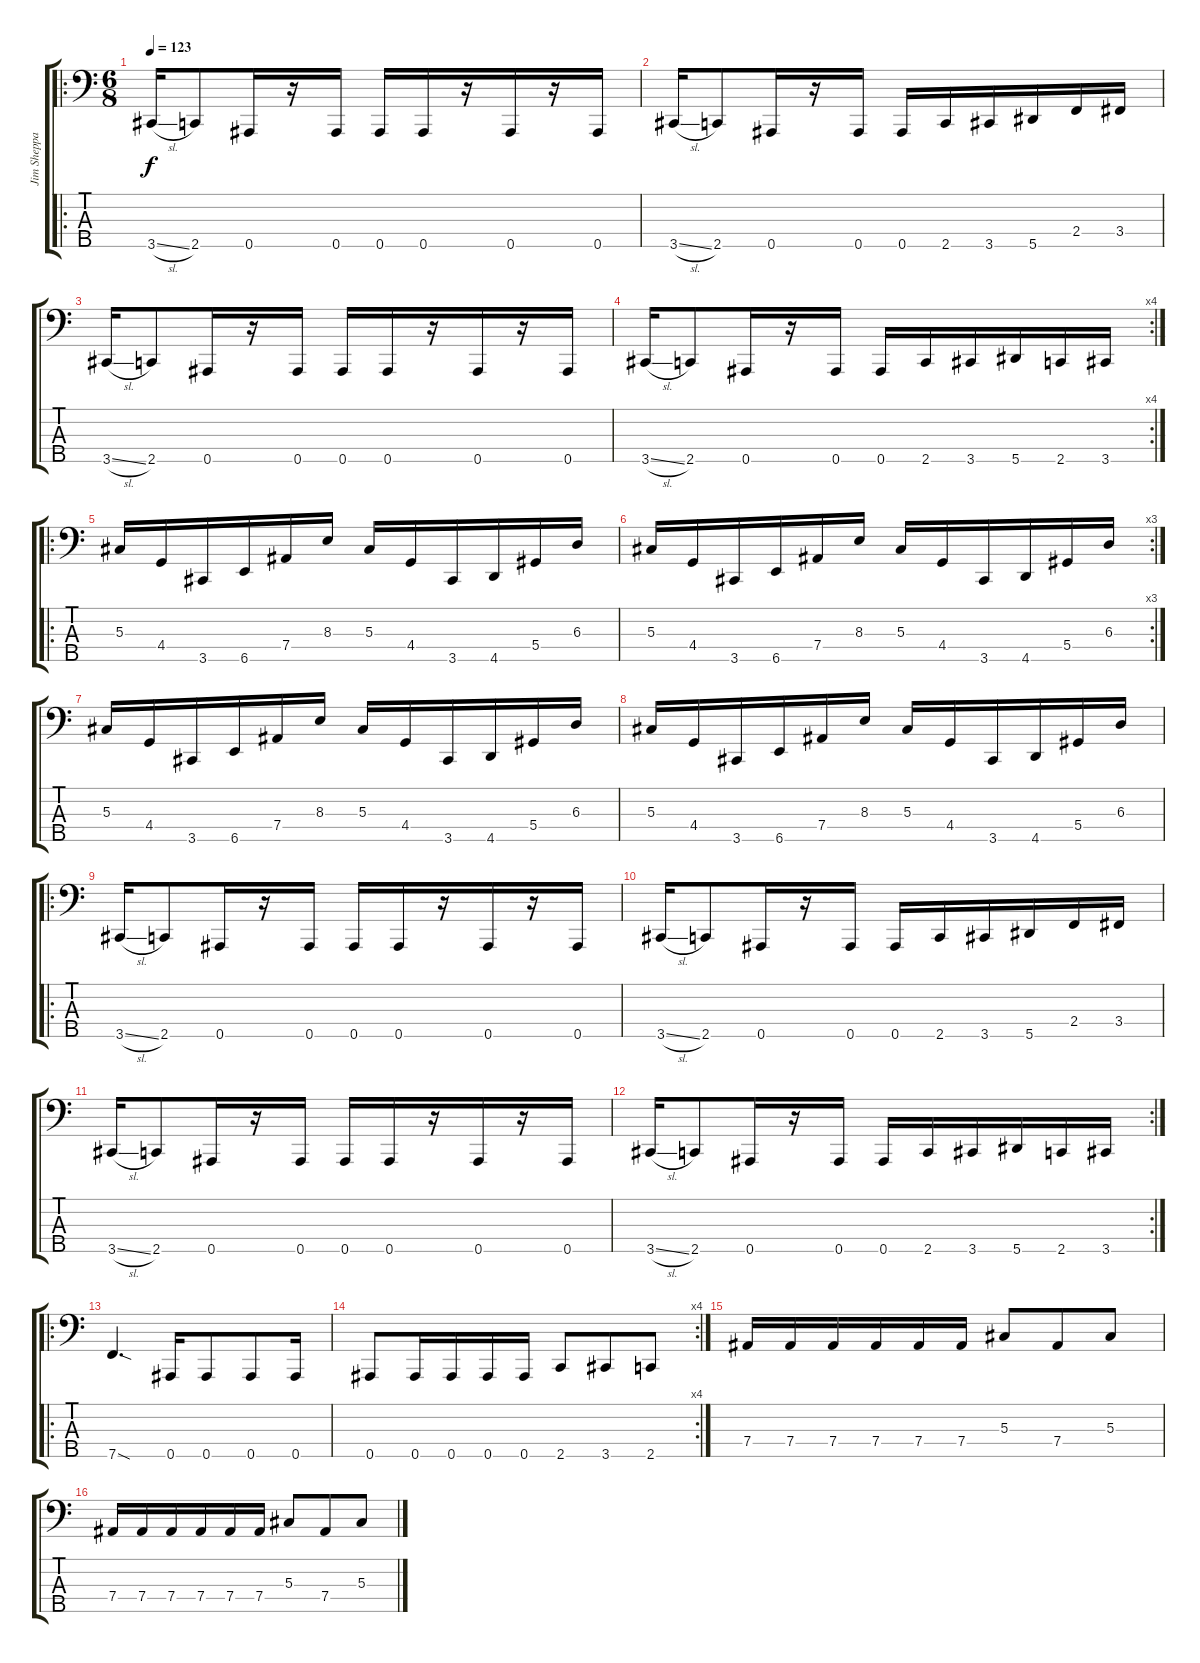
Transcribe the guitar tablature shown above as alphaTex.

\track ("Jim Sheppard" "Jim Sheppa") {instrument electricbasspick}
\staff {score tabs}
\tuning (Gb2 Db2 Ab1 Eb1 Bb0) {hide}
\ro
\ts (6 8)
\tempo 123
\clef f4
\ks c
3.5{sl}.16{dy f} 2.5.8 0.5.16 r.16 0.5.16 0.5.16 0.5.16 r.16 0.5.16 r.16 0.5.16 |
3.5{sl}.16 2.5.8 0.5.16 r.16 0.5.16 0.5.16 2.5.16 3.5.16 5.5.16 2.4.16 3.4.16 |
3.5{sl}.16 2.5.8 0.5.16 r.16 0.5.16 0.5.16 0.5.16 r.16 0.5.16 r.16 0.5.16 |
\rc 4
3.5{sl}.16 2.5.8 0.5.16 r.16 0.5.16 0.5.16 2.5.16 3.5.16 5.5.16 2.5.16 3.5.16 |
\ro
5.3.16 4.4.16 3.5.16 6.5.16 7.4.16 8.3.16 5.3.16 4.4.16 3.5.16 4.5.16 5.4.16 6.3.16 |
\rc 3
5.3.16 4.4.16 3.5.16 6.5.16 7.4.16 8.3.16 5.3.16 4.4.16 3.5.16 4.5.16 5.4.16 6.3.16 |
5.3.16 4.4.16 3.5.16 6.5.16 7.4.16 8.3.16 5.3.16 4.4.16 3.5.16 4.5.16 5.4.16 6.3.16 |
5.3.16 4.4.16 3.5.16 6.5.16 7.4.16 8.3.16 5.3.16 4.4.16 3.5.16 4.5.16 5.4.16 6.3.16 |
\ro
3.5{sl}.16 2.5.8 0.5.16 r.16 0.5.16 0.5.16 0.5.16 r.16 0.5.16 r.16 0.5.16 |
3.5{sl}.16 2.5.8 0.5.16 r.16 0.5.16 0.5.16 2.5.16 3.5.16 5.5.16 2.4.16 3.4.16 |
3.5{sl}.16 2.5.8 0.5.16 r.16 0.5.16 0.5.16 0.5.16 r.16 0.5.16 r.16 0.5.16 |
\rc 2
3.5{sl}.16 2.5.8 0.5.16 r.16 0.5.16 0.5.16 2.5.16 3.5.16 5.5.16 2.5.16 3.5.16 |
\ro
7.5{sod}.4{d} 0.5.16 0.5.8 0.5.8 0.5.16 |
\rc 4
0.5.8 0.5.16 0.5.16 0.5.16 0.5.16 2.5.8 3.5.8 2.5.8 |
7.4.16 7.4.16 7.4.16 7.4.16 7.4.16 7.4.16 5.3.8 7.4.8 5.3.8 |
7.4.16 7.4.16 7.4.16 7.4.16 7.4.16 7.4.16 5.3.8 7.4.8 5.3.8
